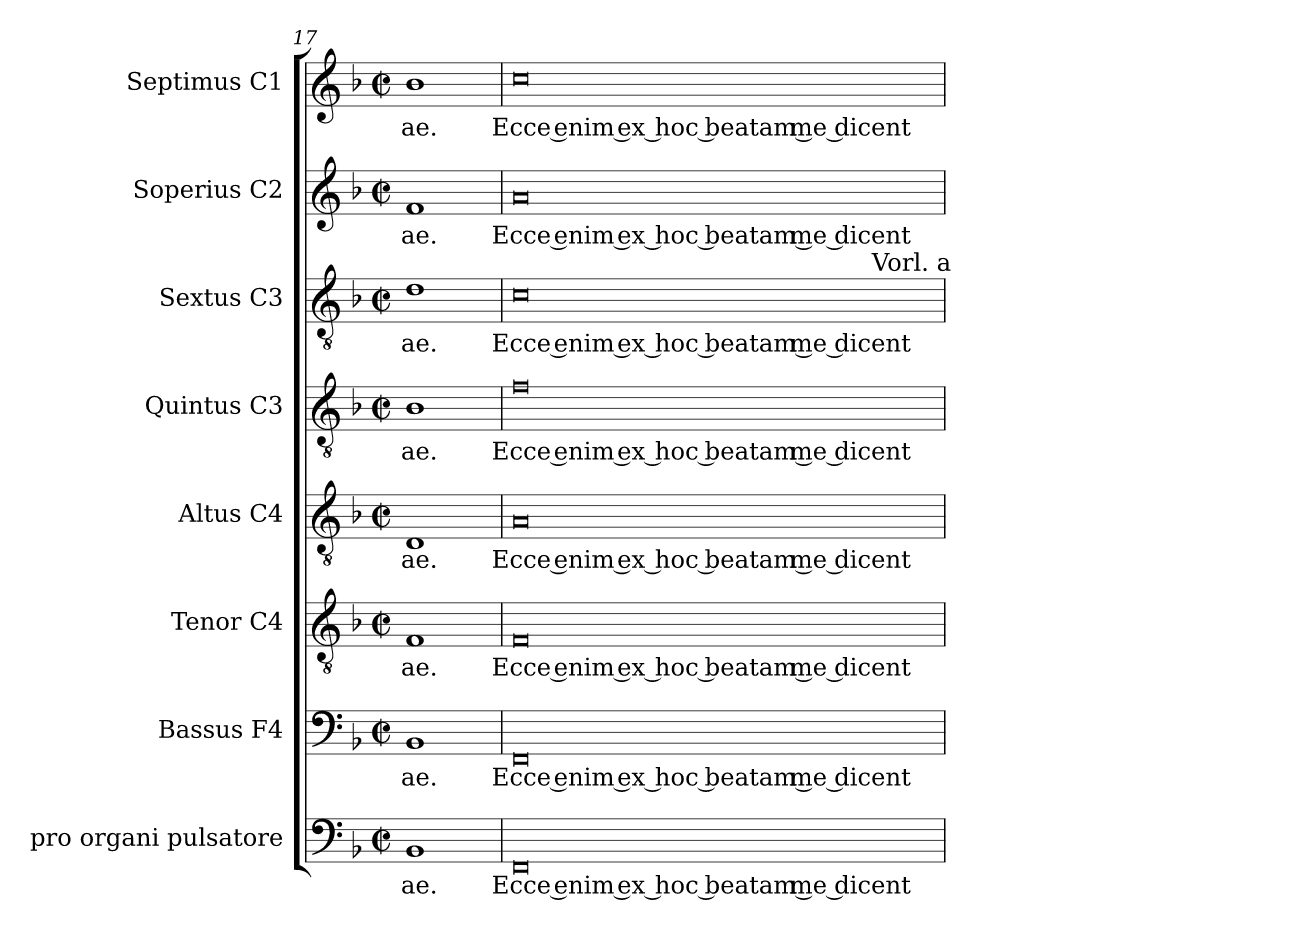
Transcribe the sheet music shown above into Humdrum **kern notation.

**kern	**text	**kern	**text	**kern	**text	**kern	**text	**kern	**text	**kern	**text	**kern	**text	**kern	**text
*part8	*part8	*part7	*part7	*part6	*part6	*part5	*part5	*part4	*part4	*part3	*part3	*part2	*part2	*part1	*part1
*staff8	*staff8	*staff7	*staff7	*staff6	*staff6	*staff5	*staff5	*staff4	*staff4	*staff3	*staff3	*staff2	*staff2	*staff1	*staff1
*I"pro organi  pulsatore	*	*I"Bassus  F4	*	*I"Tenor  C4	*	*I"Altus  C4	*	*I"Quintus  C3	*	*I"Sextus  C3	*	*I"Soperius  C2	*	*I"Septimus  C1	*
*clefF4	*	*clefF4	*	*clefGv2	*	*clefGv2	*	*clefGv2	*	*clefGv2	*	*clefG2	*	*clefG2	*
*k[b-]	*	*k[b-]	*	*k[b-]	*	*k[b-]	*	*k[b-]	*	*k[b-]	*	*k[b-]	*	*k[b-]	*
*F:	*	*F:	*	*F:	*	*F:	*	*F:	*	*F:	*	*F:	*	*F:	*
*M2/2	*	*M2/2	*	*M2/2	*	*M2/2	*	*M2/2	*	*M2/2	*	*M2/2	*	*M2/2	*
*met(c|)	*	*met(c|)	*	*met(c|)	*	*met(c|)	*	*met(c|)	*	*met(c|)	*	*met(c|)	*	*met(c|)	*
=17	=17	=17	=17	=17	=17	=17	=17	=17	=17	=17	=17	=17	=17	=17	=17
!	!LO:LY:a:cj	!	!LO:LY:b:cj	!	!LO:LY:b:cj	!	!LO:LY:b:cj	!	!LO:LY:b:cj	!	!LO:LY:b:cj	!	!LO:LY:b:cj	!	!LO:LY:b:cj
1BB-	-ae.	1BB-	-ae.	1F	-ae.	1D	-ae.	1B-	-ae.	1d	-ae.	1f	-ae.	1b-	-ae.
!!LO:PB:g=z
=18!	=18!	=18!	=18!	=18!	=18!	=18!	=18!	=18!	=18!	=18!	=18!	=18!	=18!	=18!	=18!
!	!LO:LY:a:cj	!	!LO:LY:b:cj	!	!LO:LY:b:cj	!	!LO:LY:b:cj	!	!LO:LY:b:cj	!	!LO:LY:b:cj	!	!LO:LY:b:cj	!	!LO:LY:b:cj
*	*	*	*	*	*	*	*	*	*	*^	*	*	*	*	*
0FF	Ecce enim ex hoc beatam me dicent	0FF	Ecce enim ex hoc beatam me dicent	0F	Ecce enim ex hoc beatam me dicent	0A	Ecce enim ex hoc beatam me dicent	0f	Ecce enim ex hoc beatam me dicent	0c	1ryy	Ecce enim ex hoc beatam me dicent	0a	Ecce enim ex hoc beatam me dicent	0cc	Ecce enim ex hoc beatam me dicent
.	.	.	.	.	.	.	.	.	.	.	2ryy	.	.	.	.	.
.	.	.	.	.	.	.	.	.	.	.	4ryy	.	.	.	.	.
.	.	.	.	.	.	.	.	.	.	.	8ryy	.	.	.	.	.
.	.	.	.	.	.	.	.	.	.	.	16ryy	.	.	.	.	.
.	.	.	.	.	.	.	.	.	.	.	64ryy	.	.	.	.	.
!	!	!	!	!	!	!	!	!	!	!	!LO:TX:a:t=Vorl. a	!	!	!	!	!
.	.	.	.	.	.	.	.	.	.	.	32.ryy	.	.	.	.	.
*	*	*	*	*	*	*	*	*	*	*v	*v	*	*	*	*	*
=	=	=	=	=	=	=	=	=	=	=	=	=	=	=	=
*-	*-	*-	*-	*-	*-	*-	*-	*-	*-	*-	*-	*-	*-	*-	*-
